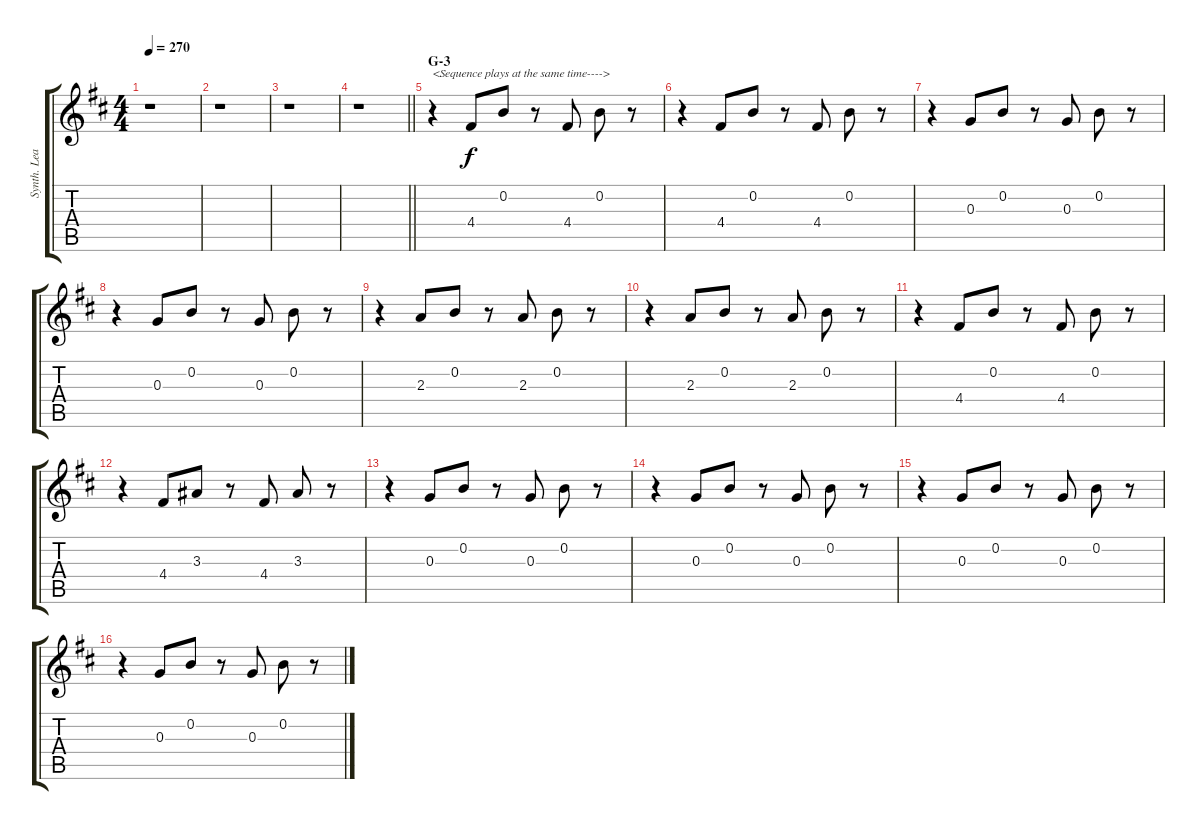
\track ("Synth. Lead I" "Synth. Lea") {instrument lead2sawtooth}
\staff {score tabs}
\tuning (E5 B4 G4 D4 A3 E3) {hide}
\ts (4 4)
\tempo 270
\clef g2
\ks d
r.1{dy f} |
r.1 |
r.1 |
\barLineRight lightlight
r.1 |
\section ("" "G-3")
r.4{txt "<Sequence plays at the same time---->"} 4.4.8 0.2.8 r.8 4.4.8 0.2.8 r.8 |
r.4 4.4.8 0.2.8 r.8 4.4.8 0.2.8 r.8 |
r.4 0.3.8 0.2.8 r.8 0.3.8 0.2.8 r.8 |
r.4 0.3.8 0.2.8 r.8 0.3.8 0.2.8 r.8 |
r.4 2.3.8 0.2.8 r.8 2.3.8 0.2.8 r.8 |
r.4 2.3.8 0.2.8 r.8 2.3.8 0.2.8 r.8 |
r.4 4.4.8 0.2.8 r.8 4.4.8 0.2.8 r.8 |
r.4 4.4.8 3.3.8 r.8 4.4.8 3.3.8 r.8 |
r.4 0.3.8 0.2.8 r.8 0.3.8 0.2.8 r.8 |
r.4 0.3.8 0.2.8 r.8 0.3.8 0.2.8 r.8 |
r.4 0.3.8 0.2.8 r.8 0.3.8 0.2.8 r.8 |
r.4 0.3.8 0.2.8 r.8 0.3.8 0.2.8 r.8
